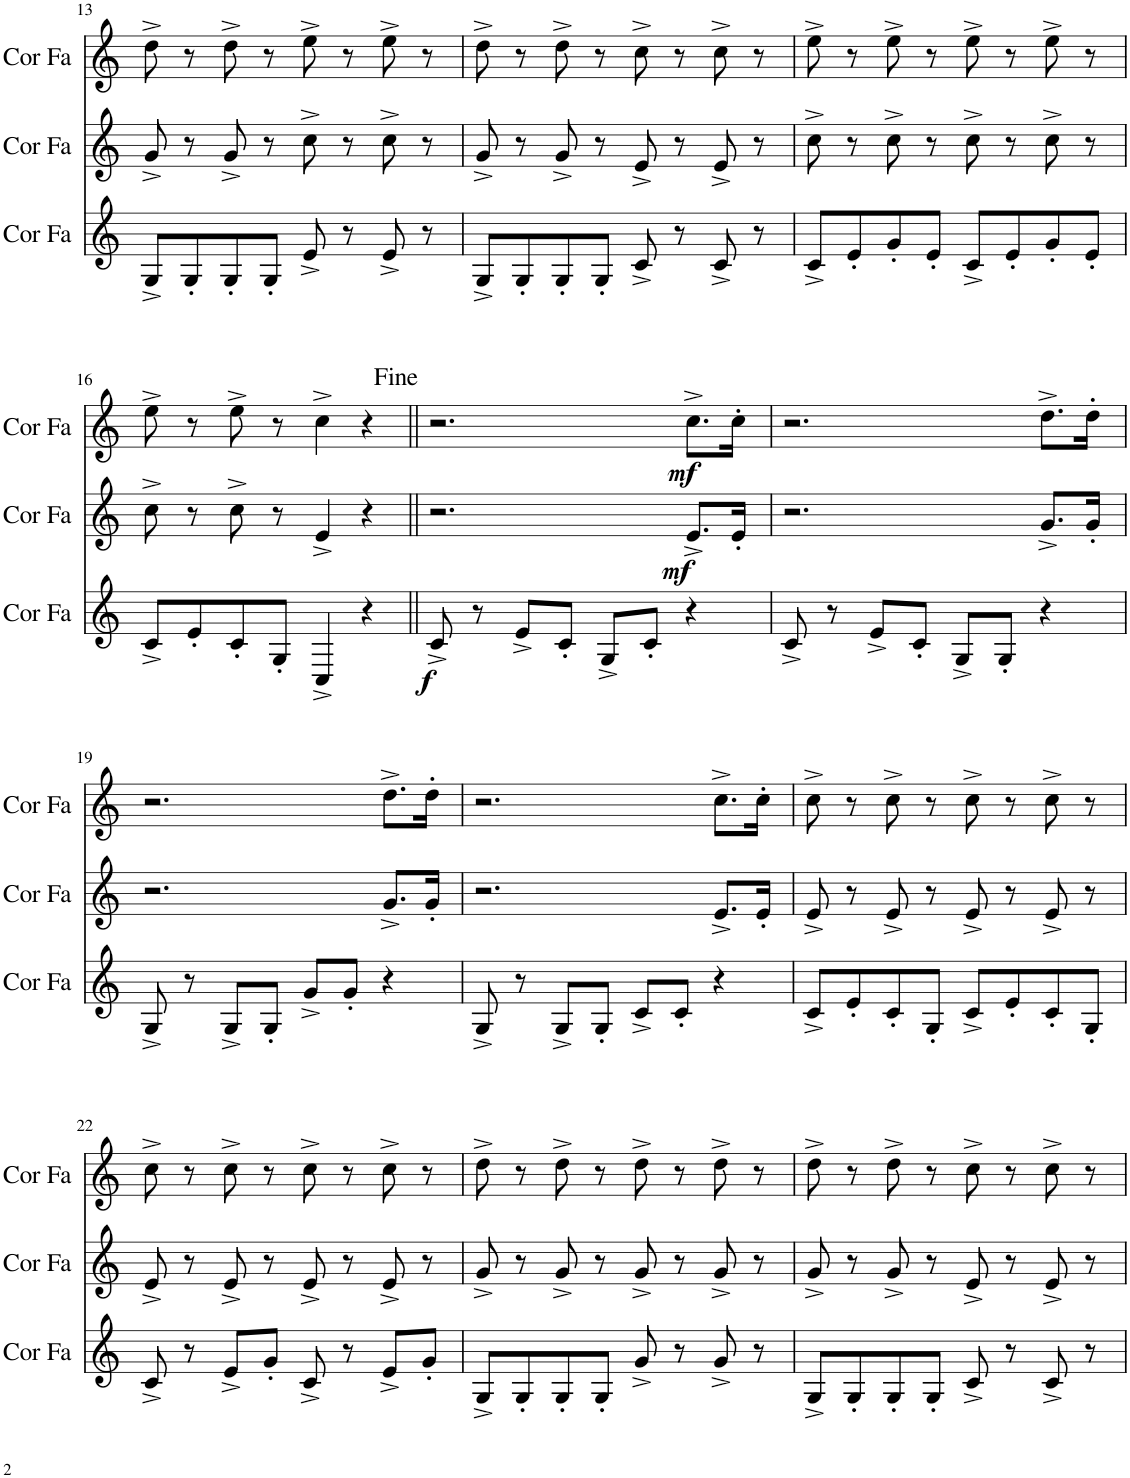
**kern	**dynam	**kern	**dynam	**kern	**dynam
*part3	*part3	*part2	*part2	*part1	*part1
*staff3	*staff3	*staff2	*staff2	*staff1	*staff1
*I"Cor en Fa	*	*I"Cor en Fa	*	*I"Cor en Fa	*
*I'Cor Fa	*	*I'Cor Fa	*	*I'Cor Fa	*
!!LO:PB:g=z
*clefG2	*	*clefG2	*	*clefG2	*
*Trd4c7	*	*Trd4c7	*	*Trd4c7	*
*k[]	*	*k[]	*	*k[]	*
*M4/4	*	*M4/4	*	*M4/4	*
=13	=13	=13	=13	=13	=13
8G^/L	.	8g^/	.	8dd^\	.
8G'/	.	8r	.	8r	.
8G'/	.	8g^/	.	8dd^\	.
8G'/J	.	8r	.	8r	.
8e^/	.	8cc^\	.	8ee^\	.
8r	.	8r	.	8r	.
8e^/	.	8cc^\	.	8ee^\	.
8r	.	8r	.	8r	.
=14	=14	=14	=14	=14	=14
8G^/L	.	8g^/	.	8dd^\	.
8G'/	.	8r	.	8r	.
8G'/	.	8g^/	.	8dd^\	.
8G'/J	.	8r	.	8r	.
8c^/	.	8e^/	.	8cc^\	.
8r	.	8r	.	8r	.
8c^/	.	8e^/	.	8cc^\	.
8r	.	8r	.	8r	.
=15	=15	=15	=15	=15	=15
8c^/L	.	8cc^\	.	8ee^\	.
8e'/	.	8r	.	8r	.
8g'/	.	8cc^\	.	8ee^\	.
8e'/J	.	8r	.	8r	.
8c^/L	.	8cc^\	.	8ee^\	.
8e'/	.	8r	.	8r	.
8g'/	.	8cc^\	.	8ee^\	.
8e'/J	.	8r	.	8r	.
!!LO:LB:g=z
=16	=16	=16	=16	=16	=16
8c^/L	.	8cc^\	.	8ee^\	.
8e'/	.	8r	.	8r	.
8c'/	.	8cc^\	.	8ee^\	.
8G'/J	.	8r	.	8r	.
4C^/	.	4e^/	.	4cc^\	.
4r	.	4r	.	4r	.
=17||	=17||	=17||	=17||	=17||	=17||
!	!LO:DY:b	!	!	!	!
8c^/	f	2.r	.	2.r	.
8r	.	.	.	.	.
8e^/L	.	.	.	.	.
8c'/J	.	.	.	.	.
8G^/L	.	.	.	.	.
8c'/J	.	.	.	.	.
!	!	!	!LO:DY:b	!	!LO:DY:b
4r	.	8.e^/L	mf	8.cc^\L	mf
.	.	16e'/Jk	.	16cc'\Jk	.
=18	=18	=18	=18	=18	=18
8c^/	.	2.r	.	2.r	.
8r	.	.	.	.	.
8e^/L	.	.	.	.	.
8c'/J	.	.	.	.	.
8G^/L	.	.	.	.	.
8G'/J	.	.	.	.	.
4r	.	8.g^/L	.	8.dd^\L	.
.	.	16g'/Jk	.	16dd'\Jk	.
!!LO:LB:g=z
=19	=19	=19	=19	=19	=19
8G^/	.	2.r	.	2.r	.
8r	.	.	.	.	.
8G^/L	.	.	.	.	.
8G'/J	.	.	.	.	.
8g^/L	.	.	.	.	.
8g'/J	.	.	.	.	.
4r	.	8.g^/L	.	8.dd^\L	.
.	.	16g'/Jk	.	16dd'\Jk	.
=20	=20	=20	=20	=20	=20
8G^/	.	2.r	.	2.r	.
8r	.	.	.	.	.
8G^/L	.	.	.	.	.
8G'/J	.	.	.	.	.
8c^/L	.	.	.	.	.
8c'/J	.	.	.	.	.
4r	.	8.e^/L	.	8.cc^\L	.
.	.	16e'/Jk	.	16cc'\Jk	.
=21	=21	=21	=21	=21	=21
8c^/L	.	8e^/	.	8cc^\	.
8e'/	.	8r	.	8r	.
8c'/	.	8e^/	.	8cc^\	.
8G'/J	.	8r	.	8r	.
8c^/L	.	8e^/	.	8cc^\	.
8e'/	.	8r	.	8r	.
8c'/	.	8e^/	.	8cc^\	.
8G'/J	.	8r	.	8r	.
!!LO:LB:g=z
=22	=22	=22	=22	=22	=22
8c^/	.	8e^/	.	8cc^\	.
8r	.	8r	.	8r	.
8e^/L	.	8e^/	.	8cc^\	.
8g'/J	.	8r	.	8r	.
8c^/	.	8e^/	.	8cc^\	.
8r	.	8r	.	8r	.
8e^/L	.	8e^/	.	8cc^\	.
8g'/J	.	8r	.	8r	.
=23	=23	=23	=23	=23	=23
8G^/L	.	8g^/	.	8dd^\	.
8G'/	.	8r	.	8r	.
8G'/	.	8g^/	.	8dd^\	.
8G'/J	.	8r	.	8r	.
8g^/	.	8g^/	.	8dd^\	.
8r	.	8r	.	8r	.
8g^/	.	8g^/	.	8dd^\	.
8r	.	8r	.	8r	.
=24	=24	=24	=24	=24	=24
8G^/L	.	8g^/	.	8dd^\	.
8G'/	.	8r	.	8r	.
8G'/	.	8g^/	.	8dd^\	.
8G'/J	.	8r	.	8r	.
8c^/	.	8e^/	.	8cc^\	.
8r	.	8r	.	8r	.
8c^/	.	8e^/	.	8cc^\	.
8r	.	8r	.	8r	.
=	=	=	=	=	=
*-	*-	*-	*-	*-	*-
